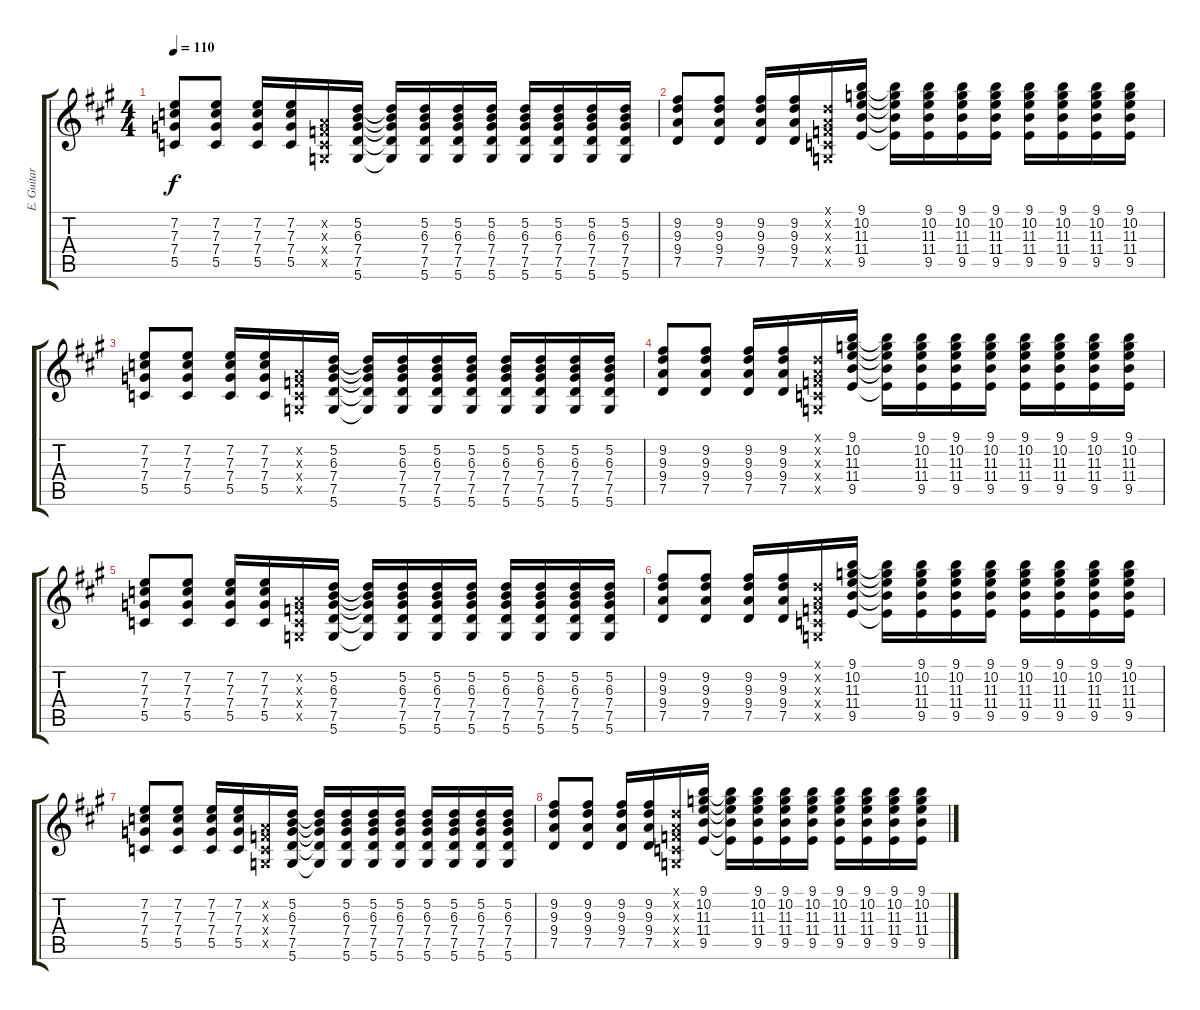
\track ("E. Guitar III" "E. Guitar ") {instrument overdrivenguitar}
\staff {score tabs}
\tuning (D4 A3 F3 C3 G2 D2) {hide}
\ts (4 4)
\tempo 110
\clef g2
\ks a
(7.2 7.3 7.4 5.5).8{dy f} (7.2 7.3 7.4 5.5).8 (7.2 7.3 7.4 5.5).16 (7.2 7.3 7.4 5.5).16 (0.2{x} 0.3{x} 0.4{x} 0.5{x}).16 (5.2 6.3 7.4 7.5 5.6).16 (5.2{t} 6.3{t} 7.4{t} 7.5{t} 5.6{t}).16 (5.2 6.3 7.4 7.5 5.6).16 (5.2 6.3 7.4 7.5 5.6).16 (5.2 6.3 7.4 7.5 5.6).16 (5.2 6.3 7.4 7.5 5.6).16 (5.2 6.3 7.4 7.5 5.6).16 (5.2 6.3 7.4 7.5 5.6).16 (5.2 6.3 7.4 7.5 5.6).16 |
(9.2 9.3 9.4 7.5).8 (9.2 9.3 9.4 7.5).8 (9.2 9.3 9.4 7.5).16 (9.2 9.3 9.4 7.5).16 (0.1{x} 0.2{x} 0.3{x} 0.4{x} 0.5{x}).16 (9.1 10.2 11.3 11.4 9.5).16 (9.1{t} 10.2{t} 11.3{t} 11.4{t} 9.5{t}).16 (9.1 10.2 11.3 11.4 9.5).16 (9.1 10.2 11.3 11.4 9.5).16 (9.1 10.2 11.3 11.4 9.5).16 (9.1 10.2 11.3 11.4 9.5).16 (9.1 10.2 11.3 11.4 9.5).16 (9.1 10.2 11.3 11.4 9.5).16 (9.1 10.2 11.3 11.4 9.5).16 |
(7.2 7.3 7.4 5.5).8 (7.2 7.3 7.4 5.5).8 (7.2 7.3 7.4 5.5).16 (7.2 7.3 7.4 5.5).16 (0.2{x} 0.3{x} 0.4{x} 0.5{x}).16 (5.2 6.3 7.4 7.5 5.6).16 (5.2{t} 6.3{t} 7.4{t} 7.5{t} 5.6{t}).16 (5.2 6.3 7.4 7.5 5.6).16 (5.2 6.3 7.4 7.5 5.6).16 (5.2 6.3 7.4 7.5 5.6).16 (5.2 6.3 7.4 7.5 5.6).16 (5.2 6.3 7.4 7.5 5.6).16 (5.2 6.3 7.4 7.5 5.6).16 (5.2 6.3 7.4 7.5 5.6).16 |
(9.2 9.3 9.4 7.5).8 (9.2 9.3 9.4 7.5).8 (9.2 9.3 9.4 7.5).16 (9.2 9.3 9.4 7.5).16 (0.1{x} 0.2{x} 0.3{x} 0.4{x} 0.5{x}).16 (9.1 10.2 11.3 11.4 9.5).16 (9.1{t} 10.2{t} 11.3{t} 11.4{t} 9.5{t}).16 (9.1 10.2 11.3 11.4 9.5).16 (9.1 10.2 11.3 11.4 9.5).16 (9.1 10.2 11.3 11.4 9.5).16 (9.1 10.2 11.3 11.4 9.5).16 (9.1 10.2 11.3 11.4 9.5).16 (9.1 10.2 11.3 11.4 9.5).16 (9.1 10.2 11.3 11.4 9.5).16 |
(7.2 7.3 7.4 5.5).8 (7.2 7.3 7.4 5.5).8 (7.2 7.3 7.4 5.5).16 (7.2 7.3 7.4 5.5).16 (0.2{x} 0.3{x} 0.4{x} 0.5{x}).16 (5.2 6.3 7.4 7.5 5.6).16 (5.2{t} 6.3{t} 7.4{t} 7.5{t} 5.6{t}).16 (5.2 6.3 7.4 7.5 5.6).16 (5.2 6.3 7.4 7.5 5.6).16 (5.2 6.3 7.4 7.5 5.6).16 (5.2 6.3 7.4 7.5 5.6).16 (5.2 6.3 7.4 7.5 5.6).16 (5.2 6.3 7.4 7.5 5.6).16 (5.2 6.3 7.4 7.5 5.6).16 |
(9.2 9.3 9.4 7.5).8 (9.2 9.3 9.4 7.5).8 (9.2 9.3 9.4 7.5).16 (9.2 9.3 9.4 7.5).16 (0.1{x} 0.2{x} 0.3{x} 0.4{x} 0.5{x}).16 (9.1 10.2 11.3 11.4 9.5).16 (9.1{t} 10.2{t} 11.3{t} 11.4{t} 9.5{t}).16 (9.1 10.2 11.3 11.4 9.5).16 (9.1 10.2 11.3 11.4 9.5).16 (9.1 10.2 11.3 11.4 9.5).16 (9.1 10.2 11.3 11.4 9.5).16 (9.1 10.2 11.3 11.4 9.5).16 (9.1 10.2 11.3 11.4 9.5).16 (9.1 10.2 11.3 11.4 9.5).16 |
(7.2 7.3 7.4 5.5).8 (7.2 7.3 7.4 5.5).8 (7.2 7.3 7.4 5.5).16 (7.2 7.3 7.4 5.5).16 (0.2{x} 0.3{x} 0.4{x} 0.5{x}).16 (5.2 6.3 7.4 7.5 5.6).16 (5.2{t} 6.3{t} 7.4{t} 7.5{t} 5.6{t}).16 (5.2 6.3 7.4 7.5 5.6).16 (5.2 6.3 7.4 7.5 5.6).16 (5.2 6.3 7.4 7.5 5.6).16 (5.2 6.3 7.4 7.5 5.6).16 (5.2 6.3 7.4 7.5 5.6).16 (5.2 6.3 7.4 7.5 5.6).16 (5.2 6.3 7.4 7.5 5.6).16 |
(9.2 9.3 9.4 7.5).8 (9.2 9.3 9.4 7.5).8 (9.2 9.3 9.4 7.5).16 (9.2 9.3 9.4 7.5).16 (0.1{x} 0.2{x} 0.3{x} 0.4{x} 0.5{x}).16 (9.1 10.2 11.3 11.4 9.5).16 (9.1{t} 10.2{t} 11.3{t} 11.4{t} 9.5{t}).16 (9.1 10.2 11.3 11.4 9.5).16 (9.1 10.2 11.3 11.4 9.5).16 (9.1 10.2 11.3 11.4 9.5).16 (9.1 10.2 11.3 11.4 9.5).16 (9.1 10.2 11.3 11.4 9.5).16 (9.1 10.2 11.3 11.4 9.5).16 (9.1 10.2 11.3 11.4 9.5).16
